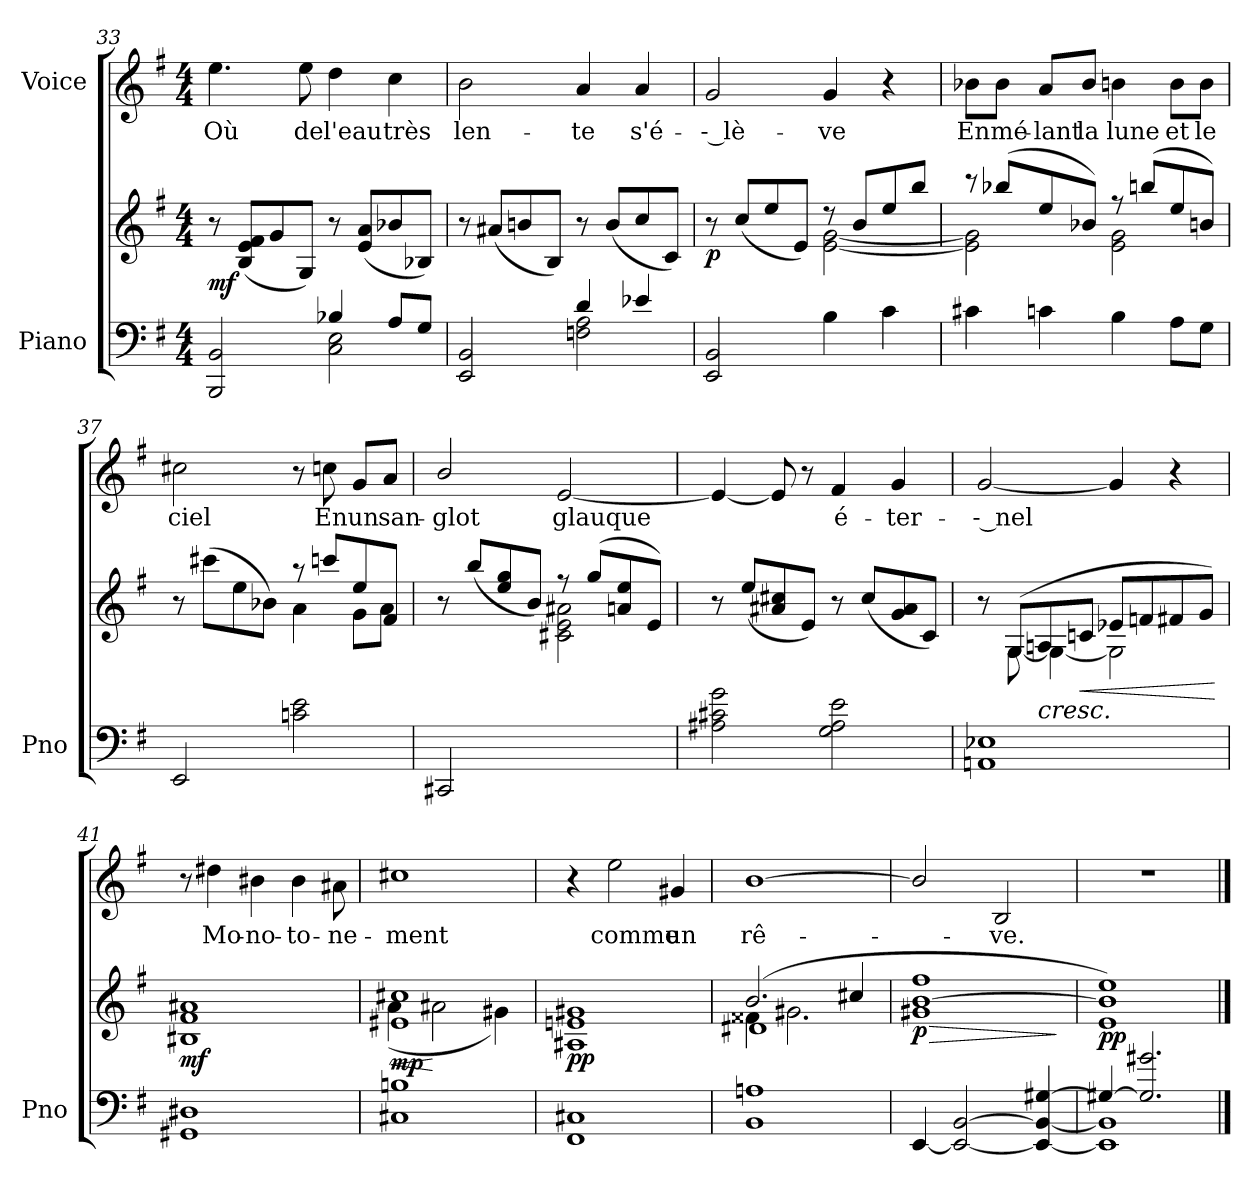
**kern	**kern	**dynam	**kern	**text
*part2	*part2	*part2	*part1	*part1
*staff3	*staff2	*staff2/3	*staff1	*staff1
*I"Piano	*	*	*I"Voice	*
*I'Pno	*	*	*	*
*clefF4	*clefG2	*	*clefG2	*
*k[f#]	*k[f#]	*	*k[f#]	*
*M4/4	*M4/4	*	*M4/4	*
=33	=33	=33	=33	=33
*^	*	*	*	*
!	!	!	!LO:DY:b	!	!LO:LY:b
2BBB/ 2BB/	2ryy	8r	mf	4.ee\	Où
.	.	(8B/ 8e/ 8f#/L	.	.	.
.	.	8g/	.	.	.
!	!	!	!	!	!LO:LY:b
.	.	8G/J)	.	8ee\	de
!	!	!	!	!	!LO:LY:b
4B-X/	2C\ 2E\	8r	.	4dd\	l'eau
.	.	(8e/ 8a/L	.	.	.
!	!	!	!	!	!LO:LY:b
8A/L	.	8b-X/	.	4cc\	très
8G/J	.	8B-X/J)	.	.	.
=34	=34	=34	=34	=34	=34
!	!	!	!	!	!LO:LY:b
2EE/ 2BB/	2ryy	8r	.	2b\	len-
.	.	(8a#X/L	.	.	.
.	.	8bn/	.	.	.
.	.	8B/J)	.	.	.
!	!	!	!	!	!LO:LY:b
4d/	2Fn\ 2A\	8r	.	4a/	-te
.	.	(8b/L	.	.	.
!	!	!	!	!	!LO:LY:b
4e-X/	.	8cc/	.	4a/	s'é-
.	.	8c/J)	.	.	.
*v	*v	*	*	*	*
!!LO:PB:g=z
=35	=35	=35	=35	=35
*	*^	*	*	*
!	!	!	!LO:DY:b	!	!LO:LY:b
2EE/ 2BB/	8r	2ryy	p	2g/	-- lè-
.	(<8cc/L	.	.	.	.
.	8ee/	.	.	.	.
.	8e/J)	.	.	.	.
!	!	!	!	!	!LO:LY:b
4B\	8r	[2e\ [2g\	.	4g/	-ve
.	8b/L	.	.	.	.
4c\	8ee/	.	.	4r	.
.	8bb/J	.	.	.	.
=36	=36	=36	=36	=36	=36
!	!	!	!	!	!LO:LY:b
4c#X\	8r	2e\] 2g\]	.	8b-X\L	En
!	!	!	!	!	!LO:LY:b
.	(<8bb-X/L	.	.	8b-\J	mé-
!	!	!	!	!	!LO:LY:b
4cn\	8ee/	.	.	8a/L	-lant
!	!	!	!	!	!LO:LY:b
.	8b-X/J)	.	.	8b-/J	la
!	!	!	!	!	!LO:LY:b
4B\	8r	2e\ 2g\	.	4bn\	lune
.	(<8bbn/L	.	.	.	.
!	!	!	!	!	!LO:LY:b
8A\L	8ee/	.	.	8b\L	et
!	!	!	!	!	!LO:LY:b
8G\J	8bn/J)	.	.	8b\J	le
!!LO:LB:g=z
=37	=37	=37	=37	=37	=37
!	!	!	!	!	!LO:LY:b
2EE/	8r	2ryy	.	2cc#X\	ciel
.	(<8ccc#X\L	.	.	.	.
.	8ee\	.	.	.	.
.	8b-X\J)	.	.	.	.
2cn\ 2e\	8r	4a\	.	8r	.
!	!	!	!	!	!LO:LY:b
.	8cccn/L	.	.	8ccn\	En
!	!	!	!	!	!LO:LY:b
.	8ee/	8g\L	.	8g/L	un
!	!	!	!	!	!LO:LY:b
.	8f#/J	8a\J	.	8a/J	san-
=38	=38	=38	=38	=38	=38
!	!	!	!	!	!LO:LY:b
2CC#X/	8r	2ryy	.	2b/	-glot
.	(8bb/L	.	.	.	.
.	8ee/ 8gg/	.	.	.	.
.	8b/J)	.	.	.	.
!	!	!	!	!	!LO:LY:b
2ryy	8r	2c#X\ 2e\ 2a#X\	.	[2e/	glauque
.	(8gg/L	.	.	.	.
.	8an/ 8ee/	.	.	.	.
.	8e/J)	.	.	.	.
*	*v	*v	*	*	*
=39	=39	=39	=39	=39
2A#X\ 2c#X\ 2g\	8r	.	4e/_	.
.	(8ee/L	.	.	.
.	8a#X/ 8cc#X/	.	8e/]	.
.	8e/J)	.	8r	.
!	!	!	!	!LO:LY:b
2G\ 2A#\ 2e\	8r	.	4f#/	é-
.	(8cc#/L	.	.	.
!	!	!	!	!LO:LY:b
.	8g/ 8a#/	.	4g/	-ter-
.	8c/J)	.	.	.
!!LO:LB:g=z
=40	=40	=40	=40	=40
*	*^	*	*	*
!	!	!	!	!	!LO:LY:b
1AAn 1E-X	8r	8ryy	.	[2g/	-- nel
.	(8G/L	[8G\	.	.	.
!	!	!	!LO:HP:b	!	!
.	8An/	4G\_	<	.	.
!	!	!	!LO:HP:b	!	!
.	8cn/J	.	<	.	.
.	8e-X/L	2G\]	.	4g/]	.
.	8fn/	.	.	.	.
.	8f#X/	.	.	4r	.
.	8g/J)	.	.	.	.
*	*v	*v	*	*	*
.	.	[	.	.
=41	=41	=41	=41	=41
!	!	!LO:DY:b	!	!
1GG#X 1D#X	1B#X 1f# 1a#X	mf	8r	.
!	!	!	!	!LO:LY:b
.	.	.	4dd#X\	Mo-
!	!	!	!	!LO:LY:b
.	.	.	4b#X\	-no-
!	!	!	!	!LO:LY:b
.	.	.	4b#\	-to-
!	!	!	!	!LO:LY:b
.	.	.	8a#X\	-ne-
=42	=42	=42	=42	=42
!	!	!LO:HP:b	!	!LO:LY:b
*	*^	*	*	*
!	!	!	!LO:DY:n=1:b	!	!
1C#X 1Bn	1e#X 1cc#X	(>4a\	< mp	1cc#X	-ment
.	.	2a#X\	[	.	.
.	.	4g#X\)	.	.	.
*	*v	*v	*	*	*
.	.	[	.	.
!!LO:LB:g=z
=43	=43	=43	=43	=43
!	!	!LO:DY:b	!	!
1FF# 1C#X	1A#X 1en 1g#X	pp	4r	.
!	!	!	!	!LO:LY:b
.	.	.	2ee\	comme
!	!	!	!	!LO:LY:b
.	.	.	4g#X/	un
=44	=44	=44	=44	=44
*	*^	*	*	*
*	*	*^	*	*	*
!	!	!	!	!	!	!LO:LY:b
1BB 1An	(2.b/	4f##X\	1d#X	.	[1b	rê-
.	.	2.g#X\	.	.	.	.
.	4cc#X/	.	.	.	.	.
*	*v	*v	*v	*	*	*
=45	=45	=45	=45	=45
!	!	!LO:HP:b	!	!
!	!	!LO:DY:n=1:b	!	!
[4EE/	1g#X [1b 1ff#	> p	2b/]	.
2EE/_ [2BB/	.	.	.	.
!	!	!	!	!LO:LY:b
.	.	.	2B/	-ve.
4EE/_ 4BB/_ [4G#X/	.	.	.	.
.	.	]	.	.
=46	=46	=46	=46	=46
*^	*	*	*	*
!	!	!	!LO:DY:b	!	!
4G#X/_	1EE] 1BB]	1e 1b] 1ee)	pp	1r	.
2.G#/] 2.g#X/	.	.	.	.	.
*v	*v	*	*	*	*
==	==	==	==	==
*-	*-	*-	*-	*-
